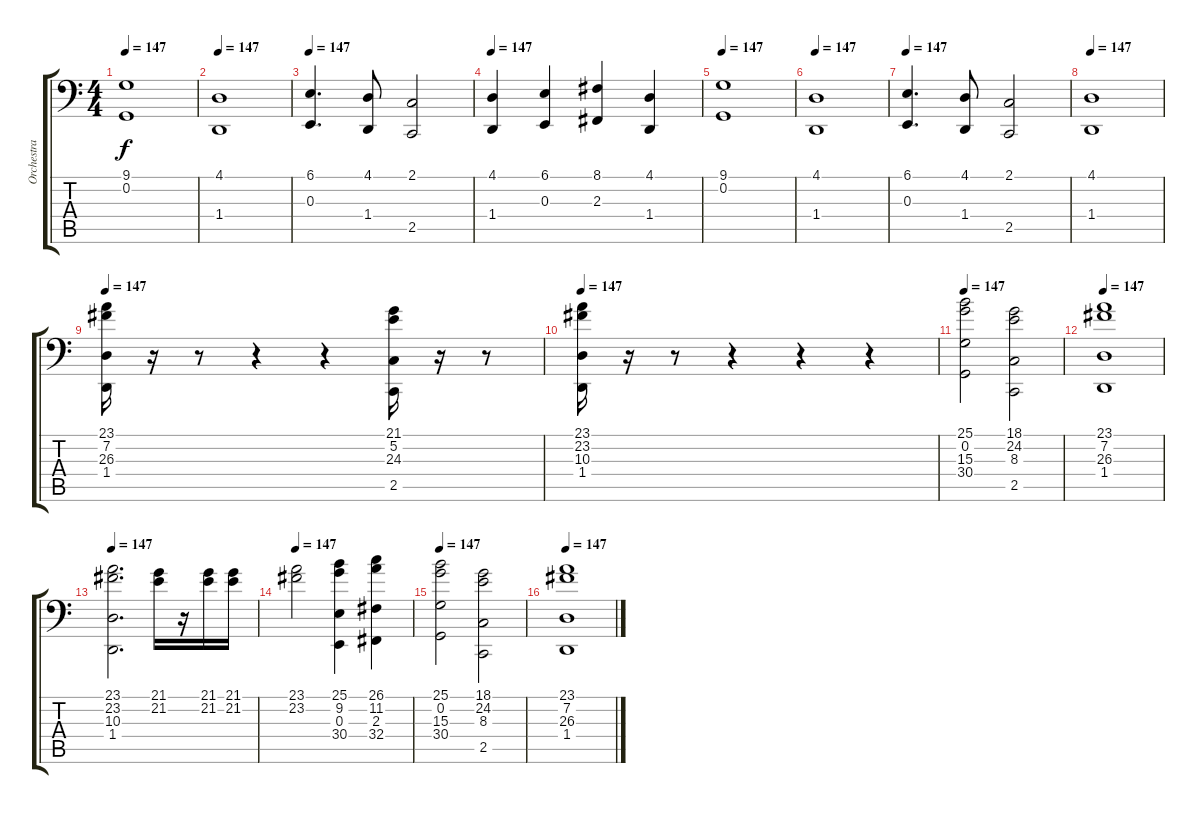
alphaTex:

\track ("Orchestra" "Orchestra") {instrument stringensemble1}
\staff {score tabs}
\tuning (Bb2 G2 E2 Db2 Bb1 G1) {hide}
\ts (4 4)
\tempo 147
\clef f4
\ks c
(9.1 0.2).1{dy f} |
\tempo 147
(4.1 1.4).1 |
\tempo 147
(6.1 0.3).4{d} (4.1 1.4).8 (2.1 2.5).2 |
\tempo 147
(4.1 1.4).4 (6.1 0.3).4 (8.1 2.3).4 (4.1 1.4).4 |
\tempo 147
(9.1 0.2).1 |
\tempo 147
(4.1 1.4).1 |
\tempo 147
(6.1 0.3).4{d} (4.1 1.4).8 (2.1 2.5).2 |
\tempo 147
(4.1 1.4).1 |
\tempo 147
(23.1 7.2 26.3 1.4).16 r.16 r.8 r.4 r.4 (21.1 5.2 24.3 2.5).16 r.16 r.8 |
\tempo 147
(23.1 23.2 10.3 1.4).16 r.16 r.8 r.4 r.4 r.4 |
\tempo 147
(25.1 0.2 15.3 30.4).2 (18.1 24.2 8.3 2.5).2 |
\tempo 147
(23.1 7.2 26.3 1.4).1 |
\tempo 147
(23.1 23.2 10.3 1.4).2{d} (21.1 21.2).16 r.16 (21.1 21.2).16 (21.1 21.2).16 |
\tempo 147
(23.1 23.2).2 (25.1 9.2 0.3 30.4).4 (26.1 11.2 2.3 32.4).4 |
\tempo 147
(25.1 0.2 15.3 30.4).2 (18.1 24.2 8.3 2.5).2 |
\tempo 147
(23.1 7.2 26.3 1.4).1
